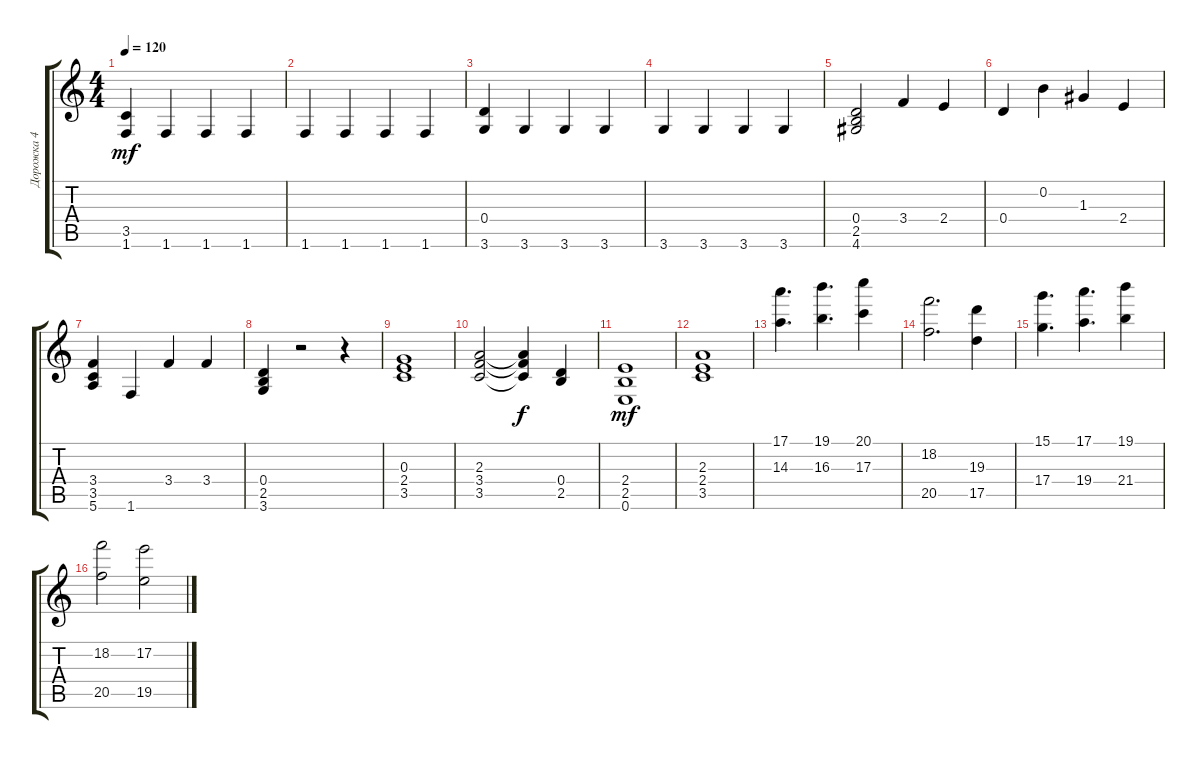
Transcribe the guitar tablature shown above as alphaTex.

\track ("Дорожка 4" "Дорожка 4") {instrument electricguitarjazz}
\staff {score tabs}
\tuning (E4 B3 G3 D3 A2 E2) {hide}
\ts (4 4)
\tempo 120
\clef g2
\ks c
(3.5 1.6).4{dy mf} 1.6.4 1.6.4 1.6.4 |
1.6.4 1.6.4 1.6.4 1.6.4 |
(0.4 3.6).4 3.6.4 3.6.4 3.6.4 |
3.6.4 3.6.4 3.6.4 3.6.4 |
(0.4 2.5 4.6).2 3.4.4 2.4.4 |
0.4.4 0.2.4 1.3.4 2.4.4 |
(3.4 3.5 5.6).4 1.6.4 3.4.4 3.4.4 |
(0.4 2.5 3.6).4 r.2 r.4 |
(0.3 2.4 3.5).1 |
(2.3 3.4 3.5).2 (2.3{t} 3.4{t} 3.5{t}).4{dy f} (0.4 2.5).4 |
(2.4 2.5 0.6).1{dy mf} |
(2.3 2.4 3.5).1 |
(17.1 14.3).4{d} (19.1 16.3).4{d} (20.1 17.3).4 |
(18.2 20.5).2{d} (19.3 17.5).4 |
(15.1 17.4).4{d} (17.1 19.4).4{d} (19.1 21.4).4 |
(18.2 20.5).2 (17.2 19.5).2
